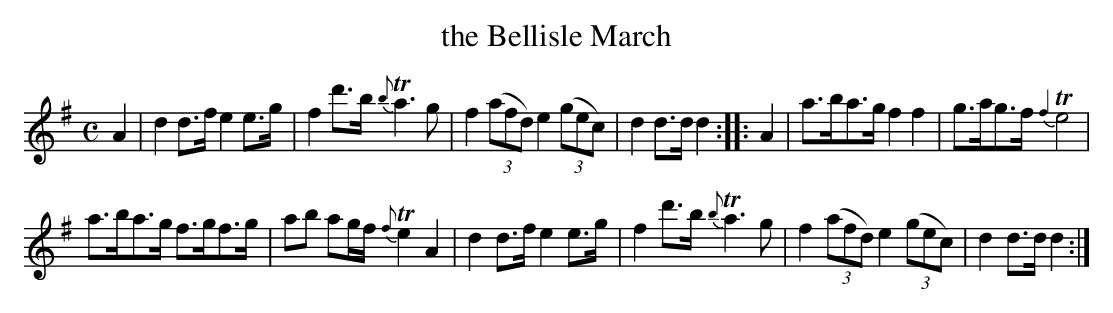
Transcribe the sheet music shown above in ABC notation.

X:1
T: the Bellisle March
M: C
L: 1/8
K: G
A2 |\
d2d>f e2e>g | f2d'>b {b}Ta3g |\
f2 ((3afd) e2 ((3gec) | d2d>d d2 :: A2 |\
a>ba>g f2f2 | g>ag>f {f2}Te4 |
a>ba>g f>gf>g | ab ag/f/ {f}Te2A2 |\
d2d>f e2e>g | f2d'>b {b}Ta3g |\
f2 ((3afd) e2((3gec) | d2d>d d2 :|
